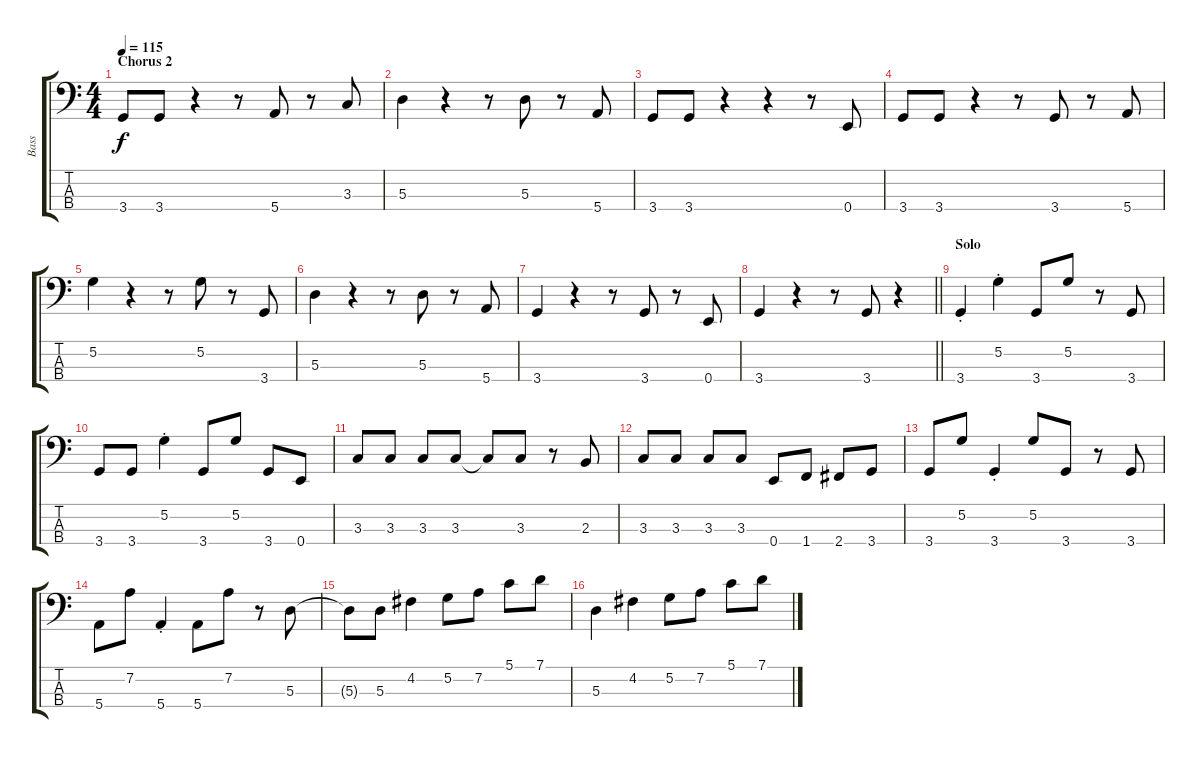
\track ("Bass" "Bass") {instrument electricbassfinger}
\staff {score tabs}
\tuning (G2 D2 A1 E1) {hide}
\ts (4 4)
\section ("" "Chorus 2")
\tempo 115
\clef f4
\ks c
3.4.8{dy f} 3.4.8 r.4 r.8 5.4.8 r.8 3.3.8 |
5.3.4 r.4 r.8 5.3.8 r.8 5.4.8 |
3.4.8 3.4.8 r.4 r.4 r.8 0.4.8 |
3.4.8 3.4.8 r.4 r.8 3.4.8 r.8 5.4.8 |
5.2.4 r.4 r.8 5.2.8 r.8 3.4.8 |
5.3.4 r.4 r.8 5.3.8 r.8 5.4.8 |
3.4.4 r.4 r.8 3.4.8 r.8 0.4.8 |
\barLineRight lightlight
3.4.4 r.4 r.8 3.4.8 r.4 |
\section ("" "Solo")
3.4{st}.4 5.2{st}.4 3.4.8 5.2.8 r.8 3.4.8 |
3.4.8 3.4.8 5.2{st}.4 3.4.8 5.2.8 3.4.8 0.4.8 |
3.3.8 3.3.8 3.3.8 3.3.8 3.3{t}.8 3.3.8 r.8 2.3.8 |
3.3.8 3.3.8 3.3.8 3.3.8 0.4.8 1.4.8 2.4.8 3.4.8 |
3.4.8 5.2.8 3.4{st}.4 5.2.8 3.4.8 r.8 3.4.8 |
5.4.8 7.2.8 5.4{st}.4 5.4.8 7.2.8 r.8 5.3.8 |
5.3{t}.8 5.3.8 4.2.4 5.2.8 7.2.8 5.1.8 7.1.8 |
5.3.4 4.2.4 5.2.8 7.2.8 5.1.8 7.1.8
